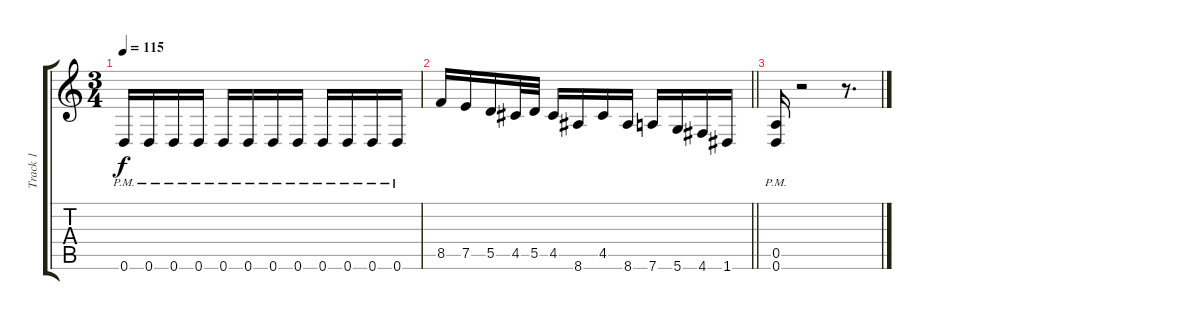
\track ("Track 1" "Track 1") {instrument overdrivenguitar}
\staff {score tabs}
\tuning (E4 B3 G3 D3 A2 D2) {hide}
\ts (3 4)
\tempo 115
\clef g2
\ks c
0.6{pm}.16{dy f} 0.6{pm}.16 0.6{pm}.16 0.6{pm}.16 0.6{pm}.16 0.6{pm}.16 0.6{pm}.16 0.6{pm}.16 0.6{pm}.16 0.6{pm}.16 0.6{pm}.16 0.6{pm}.16 |
\barLineRight lightlight
8.5.16 7.5.16 5.5.16 4.5.32 5.5.32 4.5.16 8.6.16 4.5.16 8.6.16 7.6.16 5.6.16 4.6.16 1.6.16 |
(0.5{pm} 0.6{pm}).16 r.2 r.8{d}
